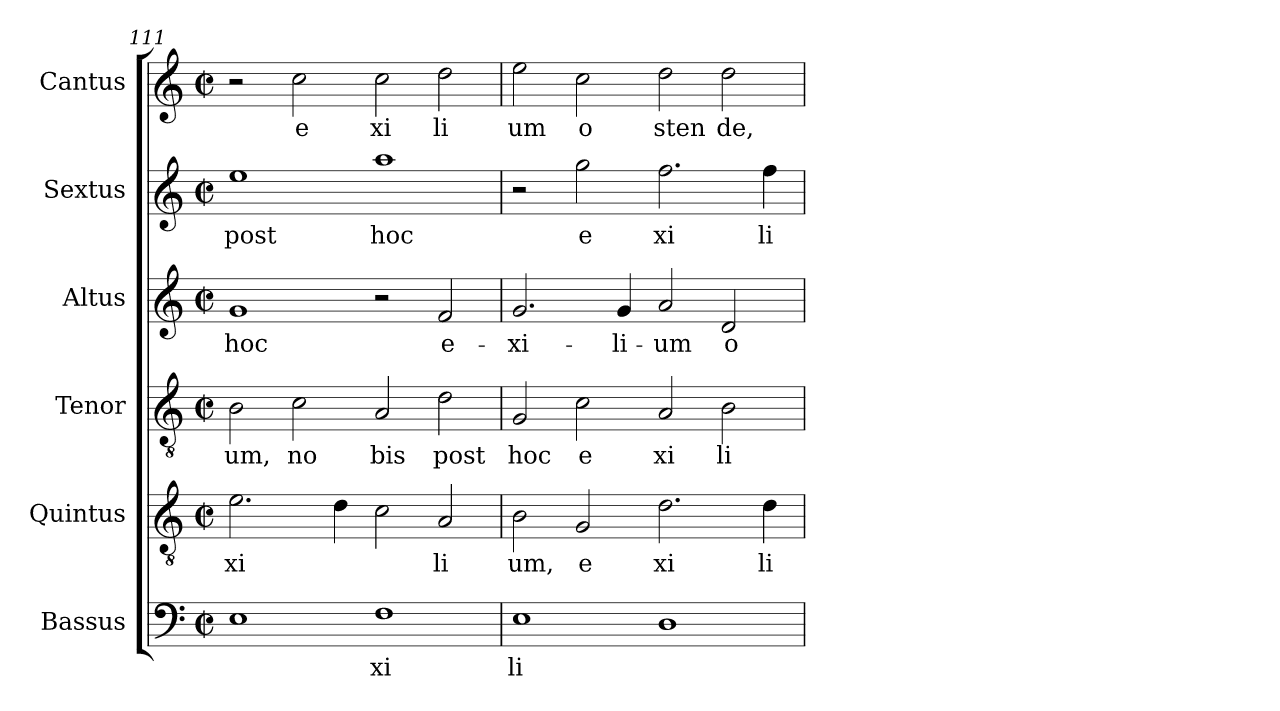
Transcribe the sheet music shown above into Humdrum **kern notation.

**kern	**text	**kern	**text	**kern	**text	**kern	**text	**kern	**text	**kern	**text
*part6	*part6	*part5	*part5	*part4	*part4	*part3	*part3	*part2	*part2	*part1	*part1
*staff6	*staff6	*staff5	*staff5	*staff4	*staff4	*staff3	*staff3	*staff2	*staff2	*staff1	*staff1
*I"Bassus	*	*I"Quintus	*	*I"Tenor	*	*I"Altus	*	*I"Sextus	*	*I"Cantus	*
*I'Bassus	*	*I'Quintus	*	*I'Tenor	*	*I'Altus	*	*I'Sextus	*	*I'Cantus	*
*clefF4	*	*clefGv2	*	*clefGv2	*	*clefG2	*	*clefG2	*	*clefG2	*
*M2/2	*	*M2/2	*	*M2/2	*	*M2/2	*	*M2/2	*	*M2/2	*
*met(c|)	*	*met(c|)	*	*met(c|)	*	*met(c|)	*	*met(c|)	*	*met(c|)	*
=111	=111	=111	=111	=111	=111	=111	=111	=111	=111	=111	=111
!	!	!	!LO:LY:b:cj	!	!LO:LY:b:cj	!	!LO:LY:b:cj	!	!LO:LY:b:cj	!	!
1E	.	2.e\	xi	2B\	um,	1g	hoc	1ee	post	2r	.
!	!	!	!	!	!LO:LY:b:cj	!	!	!	!	!	!LO:LY:b:cj
.	.	.	.	2c\	no	.	.	.	.	2cc\	e
.	.	4d\	.	.	.	.	.	.	.	.	.
!	!LO:LY:b:cj	!	!	!	!LO:LY:b:cj	!	!	!	!LO:LY:b:cj	!	!LO:LY:b:cj
1F	xi	2c\	.	2A/	bis	2r	.	1aa	hoc	2cc\	xi
!	!	!	!LO:LY:b:cj	!	!LO:LY:b:cj	!	!LO:LY:b:cj	!	!	!	!LO:LY:b:cj
.	.	2A/	li	2d\	post	2f/	e-	.	.	2dd\	li
=112	=112	=112	=112	=112	=112	=112	=112	=112	=112	=112	=112
!	!LO:LY:b:cj	!	!LO:LY:b:cj	!	!LO:LY:b:cj	!	!LO:LY:b:cj	!	!	!	!LO:LY:b:cj
1E	li	2B\	um,	2G/	hoc	2.g/	-xi-	2r	.	2ee\	um
!	!	!	!LO:LY:b:cj	!	!LO:LY:b:cj	!	!	!	!LO:LY:b:cj	!	!LO:LY:b:cj
.	.	2G/	e	2c\	e	.	.	2gg\	e	2cc\	o
!	!	!	!	!	!	!	!LO:LY:b:cj	!	!	!	!
.	.	.	.	.	.	4g/	-li-	.	.	.	.
!	!	!	!LO:LY:b:cj	!	!LO:LY:b:cj	!	!LO:LY:b:cj	!	!LO:LY:b:cj	!	!LO:LY:b:cj
1D	.	2.d\	xi	2A/	xi	2a/	-um	2.ff\	xi	2dd\	sten
!	!	!	!	!	!LO:LY:b:cj	!	!LO:LY:b:cj	!	!	!	!LO:LY:b:cj
.	.	.	.	2B\	li	2d/	o-	.	.	2dd\	de,
!	!	!	!LO:LY:b:cj	!	!	!	!	!	!LO:LY:b:cj	!	!
.	.	4d\	li	.	.	.	.	4ff\	li	.	.
=	=	=	=	=	=	=	=	=	=	=	=
*-	*-	*-	*-	*-	*-	*-	*-	*-	*-	*-	*-
